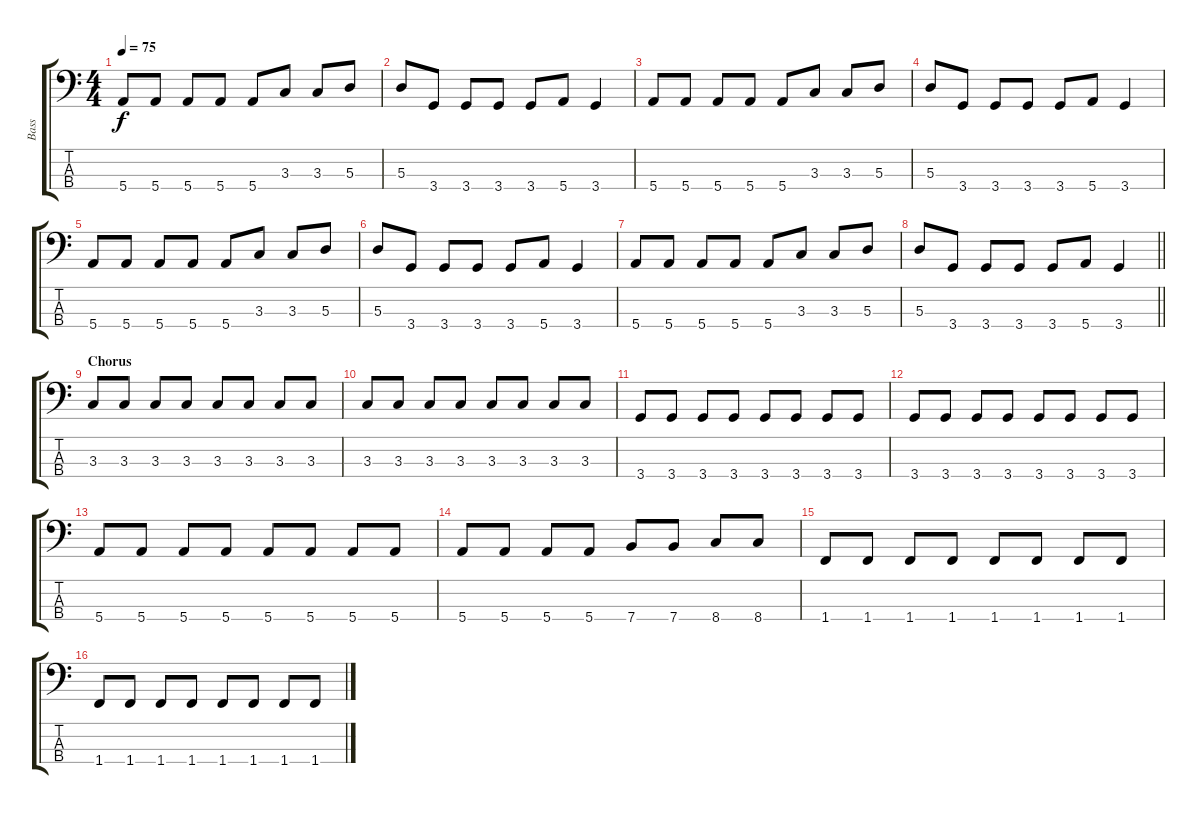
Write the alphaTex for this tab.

\track ("Bass" "Bass") {instrument electricbassfinger}
\staff {score tabs}
\tuning (G2 D2 A1 E1) {hide}
\ts (4 4)
\tempo 75
\clef f4
\ks c
5.4.8{dy f} 5.4.8 5.4.8 5.4.8 5.4.8 3.3.8 3.3.8 5.3.8 |
5.3.8 3.4.8 3.4.8 3.4.8 3.4.8 5.4.8 3.4.4 |
5.4.8 5.4.8 5.4.8 5.4.8 5.4.8 3.3.8 3.3.8 5.3.8 |
5.3.8 3.4.8 3.4.8 3.4.8 3.4.8 5.4.8 3.4.4 |
5.4.8 5.4.8 5.4.8 5.4.8 5.4.8 3.3.8 3.3.8 5.3.8 |
5.3.8 3.4.8 3.4.8 3.4.8 3.4.8 5.4.8 3.4.4 |
5.4.8 5.4.8 5.4.8 5.4.8 5.4.8 3.3.8 3.3.8 5.3.8 |
\barLineRight lightlight
5.3.8 3.4.8 3.4.8 3.4.8 3.4.8 5.4.8 3.4.4 |
\section ("" "Chorus")
3.3.8 3.3.8 3.3.8 3.3.8 3.3.8 3.3.8 3.3.8 3.3.8 |
3.3.8 3.3.8 3.3.8 3.3.8 3.3.8 3.3.8 3.3.8 3.3.8 |
3.4.8 3.4.8 3.4.8 3.4.8 3.4.8 3.4.8 3.4.8 3.4.8 |
3.4.8 3.4.8 3.4.8 3.4.8 3.4.8 3.4.8 3.4.8 3.4.8 |
5.4.8 5.4.8 5.4.8 5.4.8 5.4.8 5.4.8 5.4.8 5.4.8 |
5.4.8 5.4.8 5.4.8 5.4.8 7.4.8 7.4.8 8.4.8 8.4.8 |
1.4.8 1.4.8 1.4.8 1.4.8 1.4.8 1.4.8 1.4.8 1.4.8 |
1.4.8 1.4.8 1.4.8 1.4.8 1.4.8 1.4.8 1.4.8 1.4.8
